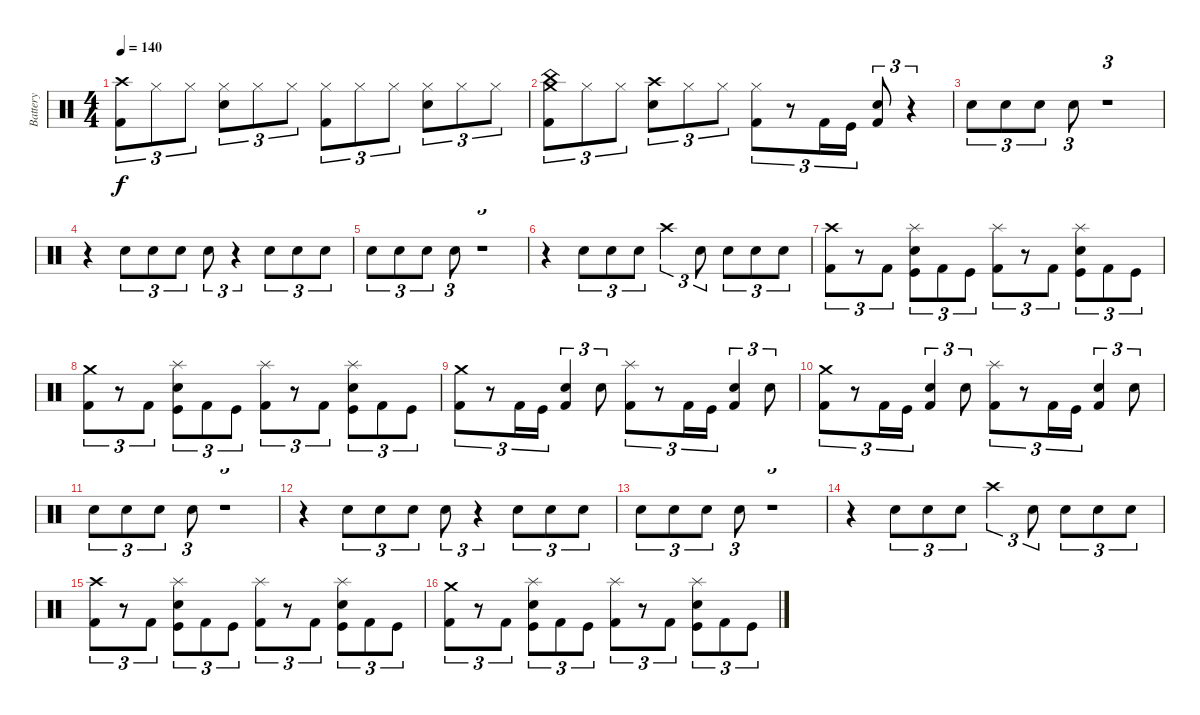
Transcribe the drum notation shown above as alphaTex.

\track ("Battery" "Battery") {instrument percussion}
\staff {score}
\articulation defaults
\ts (4 4)
\tempo 140
\clef neutral
\ks c
("Crash high (hit)" "Kick (hit) 2").8{tu (3 2) dy f} "Hi-Hat (closed)".8{tu (3 2)} "Hi-Hat (closed)".8{tu (3 2)} ("Hi-Hat (closed)" "Snare (hit) 2").8{tu (3 2)} "Hi-Hat (closed)".8{tu (3 2)} "Hi-Hat (closed)".8{tu (3 2)} ("Hi-Hat (closed)" "Kick (hit) 2").8{tu (3 2)} "Hi-Hat (closed)".8{tu (3 2)} "Hi-Hat (closed)".8{tu (3 2)} ("Hi-Hat (closed)" "Snare (hit) 2").8{tu (3 2)} "Hi-Hat (closed)".8{tu (3 2)} "Hi-Hat (closed)".8{tu (3 2)} |
("China (hit)" "Crash medium (hit)" "Kick (hit) 2").8{tu (3 2)} "Hi-Hat (closed)".8{tu (3 2)} "Hi-Hat (closed)".8{tu (3 2)} ("Crash high (hit)" "Snare (hit) 2").8{tu (3 2)} "Hi-Hat (closed)".8{tu (3 2)} "Hi-Hat (closed)".8{tu (3 2)} ("Hi-Hat (closed)" "Kick (hit) 2").8{tu (3 2)} r.8{tu (3 2)} "Kick (hit) 2".16{tu (3 2)} "Kick (hit)".16{tu (3 2)} ("Snare (hit) 2" "Kick (hit) 2").8{tu (3 2)} r.4{tu (3 2)} |
"Snare (hit) 2".8{tu (3 2)} "Snare (hit) 2".8{tu (3 2)} "Snare (hit) 2".8{tu (3 2)} "Snare (hit) 2".8{tu (3 2)} r.1{tu (3 2)} |
r.4 "Snare (hit) 2".8{tu (3 2)} "Snare (hit) 2".8{tu (3 2)} "Snare (hit) 2".8{tu (3 2)} "Snare (hit) 2".8{tu (3 2)} r.4{tu (3 2)} "Snare (hit) 2".8{tu (3 2)} "Snare (hit) 2".8{tu (3 2)} "Snare (hit) 2".8{tu (3 2)} |
"Snare (hit) 2".8{tu (3 2)} "Snare (hit) 2".8{tu (3 2)} "Snare (hit) 2".8{tu (3 2)} "Snare (hit) 2".8{tu (3 2)} r.1{tu (3 2)} |
r.4 "Snare (hit) 2".8{tu (3 2)} "Snare (hit) 2".8{tu (3 2)} "Snare (hit) 2".8{tu (3 2)} "Crash high (hit)".4{tu (3 2)} "Snare (hit) 2".8{tu (3 2)} "Snare (hit) 2".8{tu (3 2)} "Snare (hit) 2".8{tu (3 2)} "Snare (hit) 2".8{tu (3 2)} |
("Crash high (hit)" "Kick (hit) 2").8{tu (3 2)} r.8{tu (3 2)} "Kick (hit) 2".8{tu (3 2)} ("Splash (hit)" "Snare (hit) 2" "Kick (hit)").8{tu (3 2)} "Kick (hit) 2".8{tu (3 2)} "Kick (hit)".8{tu (3 2)} ("Splash (hit)" "Kick (hit) 2").8{tu (3 2)} r.8{tu (3 2)} "Kick (hit) 2".8{tu (3 2)} ("Splash (hit)" "Snare (hit) 2" "Kick (hit)").8{tu (3 2)} "Kick (hit) 2".8{tu (3 2)} "Kick (hit)".8{tu (3 2)} |
("Crash medium (hit)" "Kick (hit) 2").8{tu (3 2)} r.8{tu (3 2)} "Kick (hit) 2".8{tu (3 2)} ("Splash (hit)" "Snare (hit) 2" "Kick (hit)").8{tu (3 2)} "Kick (hit) 2".8{tu (3 2)} "Kick (hit)".8{tu (3 2)} ("Splash (hit)" "Kick (hit) 2").8{tu (3 2)} r.8{tu (3 2)} "Kick (hit) 2".8{tu (3 2)} ("Splash (hit)" "Snare (hit) 2" "Kick (hit)").8{tu (3 2)} "Kick (hit) 2".8{tu (3 2)} "Kick (hit)".8{tu (3 2)} |
("Crash medium (hit)" "Kick (hit) 2").8{tu (3 2)} r.8{tu (3 2)} "Kick (hit) 2".16{tu (3 2)} "Kick (hit)".16{tu (3 2)} ("Snare (hit) 2" "Kick (hit) 2").4{tu (3 2)} "Snare (hit) 2".8{tu (3 2)} ("Splash (hit)" "Kick (hit) 2").8{tu (3 2)} r.8{tu (3 2)} "Kick (hit) 2".16{tu (3 2)} "Kick (hit)".16{tu (3 2)} ("Snare (hit) 2" "Kick (hit) 2").4{tu (3 2)} "Snare (hit) 2".8{tu (3 2)} |
("Crash medium (hit)" "Kick (hit) 2").8{tu (3 2)} r.8{tu (3 2)} "Kick (hit) 2".16{tu (3 2)} "Kick (hit)".16{tu (3 2)} ("Snare (hit) 2" "Kick (hit) 2").4{tu (3 2)} "Snare (hit) 2".8{tu (3 2)} ("Splash (hit)" "Kick (hit) 2").8{tu (3 2)} r.8{tu (3 2)} "Kick (hit) 2".16{tu (3 2)} "Kick (hit)".16{tu (3 2)} ("Snare (hit) 2" "Kick (hit) 2").4{tu (3 2)} "Snare (hit) 2".8{tu (3 2)} |
"Snare (hit) 2".8{tu (3 2)} "Snare (hit) 2".8{tu (3 2)} "Snare (hit) 2".8{tu (3 2)} "Snare (hit) 2".8{tu (3 2)} r.1{tu (3 2)} |
r.4 "Snare (hit) 2".8{tu (3 2)} "Snare (hit) 2".8{tu (3 2)} "Snare (hit) 2".8{tu (3 2)} "Snare (hit) 2".8{tu (3 2)} r.4{tu (3 2)} "Snare (hit) 2".8{tu (3 2)} "Snare (hit) 2".8{tu (3 2)} "Snare (hit) 2".8{tu (3 2)} |
"Snare (hit) 2".8{tu (3 2)} "Snare (hit) 2".8{tu (3 2)} "Snare (hit) 2".8{tu (3 2)} "Snare (hit) 2".8{tu (3 2)} r.1{tu (3 2)} |
r.4 "Snare (hit) 2".8{tu (3 2)} "Snare (hit) 2".8{tu (3 2)} "Snare (hit) 2".8{tu (3 2)} "Crash high (hit)".4{tu (3 2)} "Snare (hit) 2".8{tu (3 2)} "Snare (hit) 2".8{tu (3 2)} "Snare (hit) 2".8{tu (3 2)} "Snare (hit) 2".8{tu (3 2)} |
("Crash high (hit)" "Kick (hit) 2").8{tu (3 2)} r.8{tu (3 2)} "Kick (hit) 2".8{tu (3 2)} ("Splash (hit)" "Snare (hit) 2" "Kick (hit)").8{tu (3 2)} "Kick (hit) 2".8{tu (3 2)} "Kick (hit)".8{tu (3 2)} ("Splash (hit)" "Kick (hit) 2").8{tu (3 2)} r.8{tu (3 2)} "Kick (hit) 2".8{tu (3 2)} ("Splash (hit)" "Snare (hit) 2" "Kick (hit)").8{tu (3 2)} "Kick (hit) 2".8{tu (3 2)} "Kick (hit)".8{tu (3 2)} |
("Crash medium (hit)" "Kick (hit) 2").8{tu (3 2)} r.8{tu (3 2)} "Kick (hit) 2".8{tu (3 2)} ("Splash (hit)" "Snare (hit) 2" "Kick (hit)").8{tu (3 2)} "Kick (hit) 2".8{tu (3 2)} "Kick (hit)".8{tu (3 2)} ("Splash (hit)" "Kick (hit) 2").8{tu (3 2)} r.8{tu (3 2)} "Kick (hit) 2".8{tu (3 2)} ("Splash (hit)" "Snare (hit) 2" "Kick (hit)").8{tu (3 2)} "Kick (hit) 2".8{tu (3 2)} "Kick (hit)".8{tu (3 2)}
